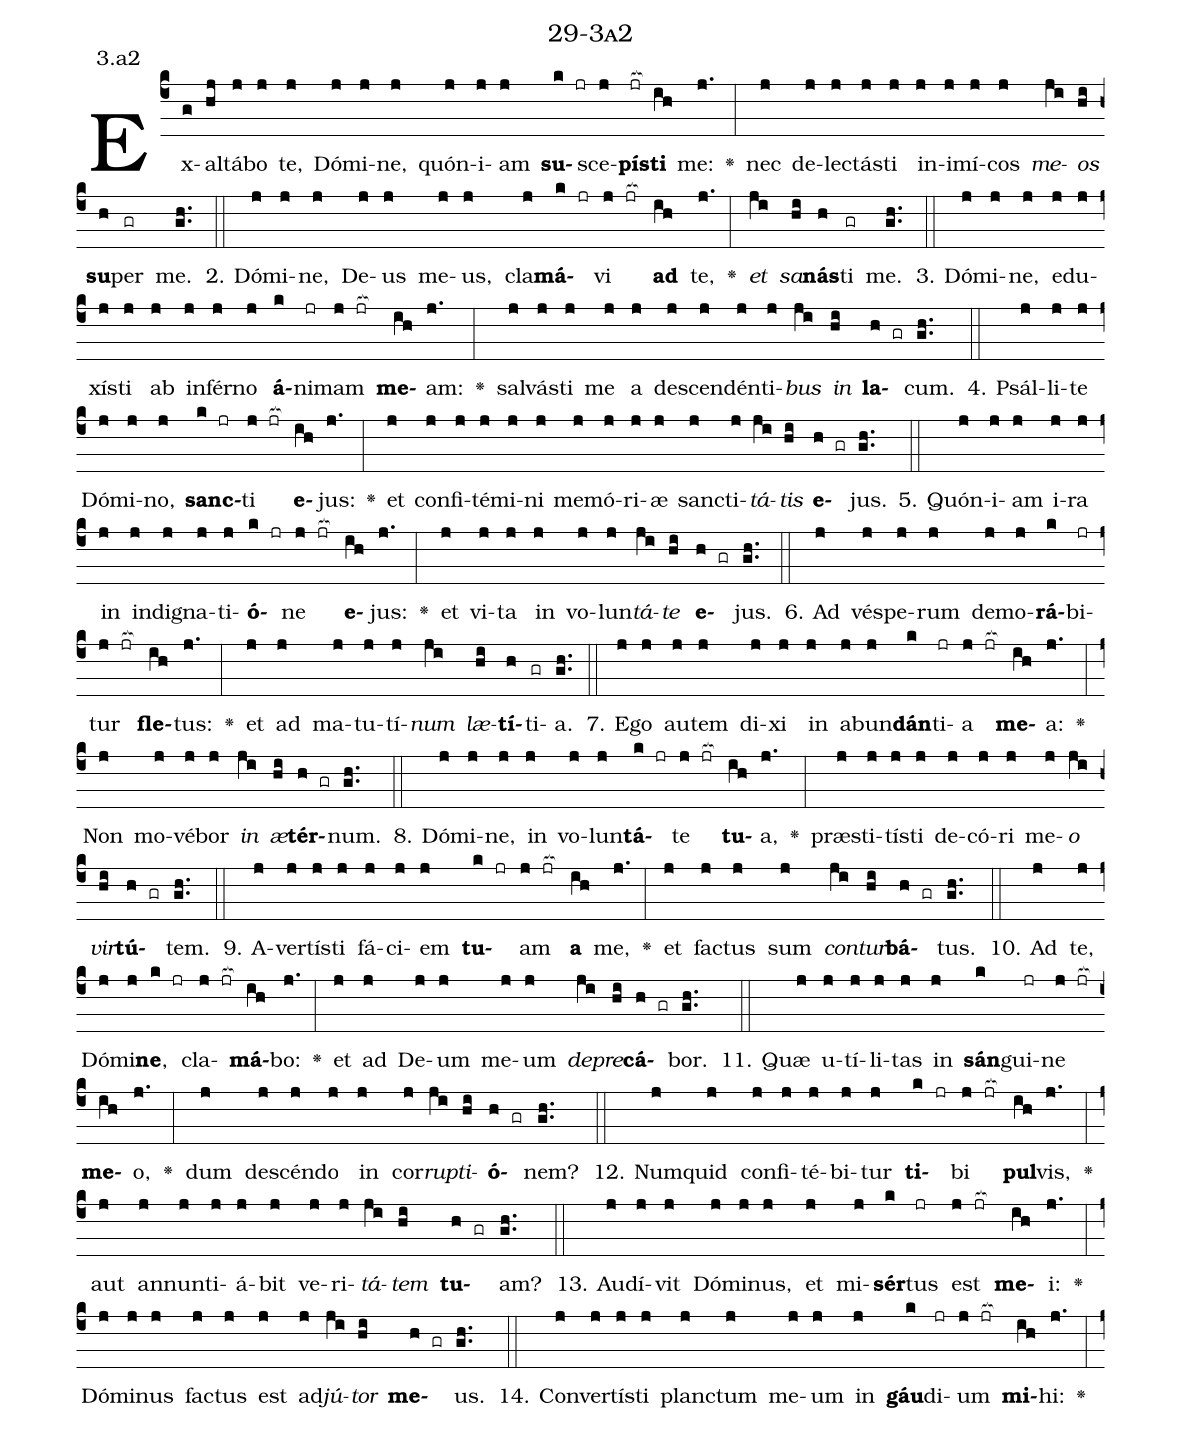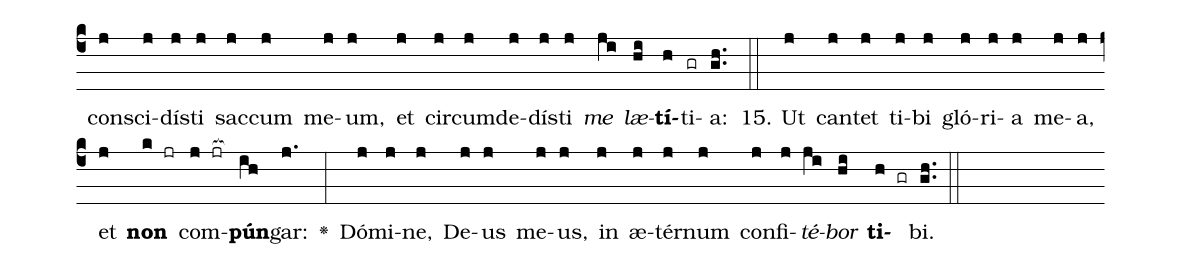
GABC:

name: 29-3a2;
annotation: 3.a2;
%%
(c4)Ex(g)al(hj)tá(j)bo(j) te,(j) Dó(j)mi(j)ne,(j) quón(j)i(j)am(j) <b>su</b>(k jr)sce(j)<b>pís</b>(jr[ocb:1{])<b>ti</b>(ih[ocb:0}]) me:(j.) <v>\greheightstar</v>(:) nec(j) de(j)lec(j)tás(j)ti(j) in(j)i(j)mí(j)cos(j) <i>me</i>(ji)<i>os</i>(hi) <b>su</b>(h)per(gr) me.(gh..) (::)
2. Dó(j)mi(j)ne,(j) De(j)us(j) me(j)us,(j) cla(j)<b>má</b>(k jr)vi(j jr[ocb:1{]) <b>ad</b>(ih[ocb:0}]) te,(j.) <v>\greheightstar</v>(:) <i>et</i>(ji) <i>sa</i>(hi)<b>nás</b>(h)ti(gr) me.(gh..) (::)
3. Dó(j)mi(j)ne,(j) e(j)du(j)xís(j)ti(j) ab(j) in(j)fér(j)no(j) <b>á</b>(k)ni(jr)mam(j jr[ocb:1{]) <b>me</b>(ih[ocb:0}])am:(j.) <v>\greheightstar</v>(:) sal(j)vás(j)ti(j) me(j) a(j) de(j)scen(j)dén(j)ti(j)<i>bus</i>(ji) <i>in</i>(hi) <b>la</b>(h gr)cum.(gh..) (::)
4. Psál(j)li(j)te(j) Dó(j)mi(j)no,(j) <b>sanc</b>(k jr)ti(j jr[ocb:1{]) <b>e</b>(ih[ocb:0}])jus:(j.) <v>\greheightstar</v>(:) et(j) con(j)fi(j)té(j)mi(j)ni(j) me(j)mó(j)ri(j)æ(j) sanc(j)ti(j)<i>tá</i>(ji)<i>tis</i>(hi) <b>e</b>(h gr)jus.(gh..) (::)
5. Quón(j)i(j)am(j) i(j)ra(j) in(j) in(j)di(j)gna(j)ti(j)<b>ó</b>(k jr)ne(j jr[ocb:1{]) <b>e</b>(ih[ocb:0}])jus:(j.) <v>\greheightstar</v>(:) et(j) vi(j)ta(j) in(j) vo(j)lun(j)<i>tá</i>(ji)<i>te</i>(hi) <b>e</b>(h gr)jus.(gh..) (::)
6. Ad(j) vés(j)pe(j)rum(j) de(j)mo(j)<b>rá</b>(k)bi(jr)tur(j jr[ocb:1{]) <b>fle</b>(ih[ocb:0}])tus:(j.) <v>\greheightstar</v>(:) et(j) ad(j) ma(j)tu(j)tí(j)<i>num</i>(ji) <i>læ</i>(hi)<b>tí</b>(h)ti(gr)a.(gh..) (::)
7. E(j)go(j) au(j)tem(j) di(j)xi(j) in(j) ab(j)un(j)<b>dán</b>(k)ti(jr)a(j jr[ocb:1{]) <b>me</b>(ih[ocb:0}])a:(j.) <v>\greheightstar</v>(:) Non(j) mo(j)vé(j)bor(j) <i>in</i>(ji) <i>æ</i>(hi)<b>tér</b>(h gr)num.(gh..) (::)
8. Dó(j)mi(j)ne,(j) in(j) vo(j)lun(j)<b>tá</b>(k jr)te(j jr[ocb:1{]) <b>tu</b>(ih[ocb:0}])a,(j.) <v>\greheightstar</v>(:) præ(j)sti(j)tís(j)ti(j) de(j)có(j)ri(j) me(j)<i>o</i>(ji) <i>vir</i>(hi)<b>tú</b>(h gr)tem.(gh..) (::)
9. A(j)ver(j)tís(j)ti(j) fá(j)ci(j)em(j) <b>tu</b>(k jr)am(j jr[ocb:1{]) <b>a</b>(ih[ocb:0}]) me,(j.) <v>\greheightstar</v>(:) et(j) fac(j)tus(j) sum(j) <i>con</i>(ji)<i>tur</i>(hi)<b>bá</b>(h gr)tus.(gh..) (::)
10. Ad(j) te,(j) Dó(j)mi(j)<b>ne</b>,(k jr) cla(j jr[ocb:1{])<b>má</b>(ih[ocb:0}])bo:(j.) <v>\greheightstar</v>(:) et(j) ad(j) De(j)um(j) me(j)um(j) <i>de</i>(ji)<i>pre</i>(hi)<b>cá</b>(h gr)bor.(gh..) (::)
11. Quæ(j) u(j)tí(j)li(j)tas(j) in(j) <b>sán</b>(k)gui(jr)ne(j jr[ocb:1{]) <b>me</b>(ih[ocb:0}])o,(j.) <v>\greheightstar</v>(:) dum(j) de(j)scén(j)do(j) in(j) cor(j)<i>rup</i>(ji)<i>ti</i>(hi)<b>ó</b>(h gr)nem?(gh..) (::)
12. Num(j)quid(j) con(j)fi(j)té(j)bi(j)tur(j) <b>ti</b>(k jr)bi(j jr[ocb:1{]) <b>pul</b>(ih[ocb:0}])vis,(j.) <v>\greheightstar</v>(:) aut(j) an(j)nun(j)ti(j)á(j)bit(j) ve(j)ri(j)<i>tá</i>(ji)<i>tem</i>(hi) <b>tu</b>(h gr)am?(gh..) (::)
13. Au(j)dí(j)vit(j) Dó(j)mi(j)nus,(j) et(j) mi(j)<b>sér</b>(k)tus(jr) est(j jr[ocb:1{]) <b>me</b>(ih[ocb:0}])i:(j.) <v>\greheightstar</v>(:) Dó(j)mi(j)nus(j) fac(j)tus(j) est(j) ad(j)<i>jú</i>(ji)<i>tor</i>(hi) <b>me</b>(h gr)us.(gh..) (::)
14. Con(j)ver(j)tís(j)ti(j) planc(j)tum(j) me(j)um(j) in(j) <b>gáu</b>(k)di(jr)um(j jr[ocb:1{]) <b>mi</b>(ih[ocb:0}])hi:(j.) <v>\greheightstar</v>(:) con(j)sci(j)dís(j)ti(j) sac(j)cum(j) me(j)um,(j) et(j) cir(j)cum(j)de(j)dís(j)ti(j) <i>me</i>(ji) <i>læ</i>(hi)<b>tí</b>(h)ti(gr)a:(gh..) (::)
15. Ut(j) can(j)tet(j) ti(j)bi(j) gló(j)ri(j)a(j) me(j)a,(j) et(j) <b>non</b>(k jr) com(j jr[ocb:1{])<b>pún</b>(ih[ocb:0}])gar:(j.) <v>\greheightstar</v>(:) Dó(j)mi(j)ne,(j) De(j)us(j) me(j)us,(j) in(j) æ(j)tér(j)num(j) con(j)fi(j)<i>té</i>(ji)<i>bor</i>(hi) <b>ti</b>(h gr)bi.(gh..) (::)
